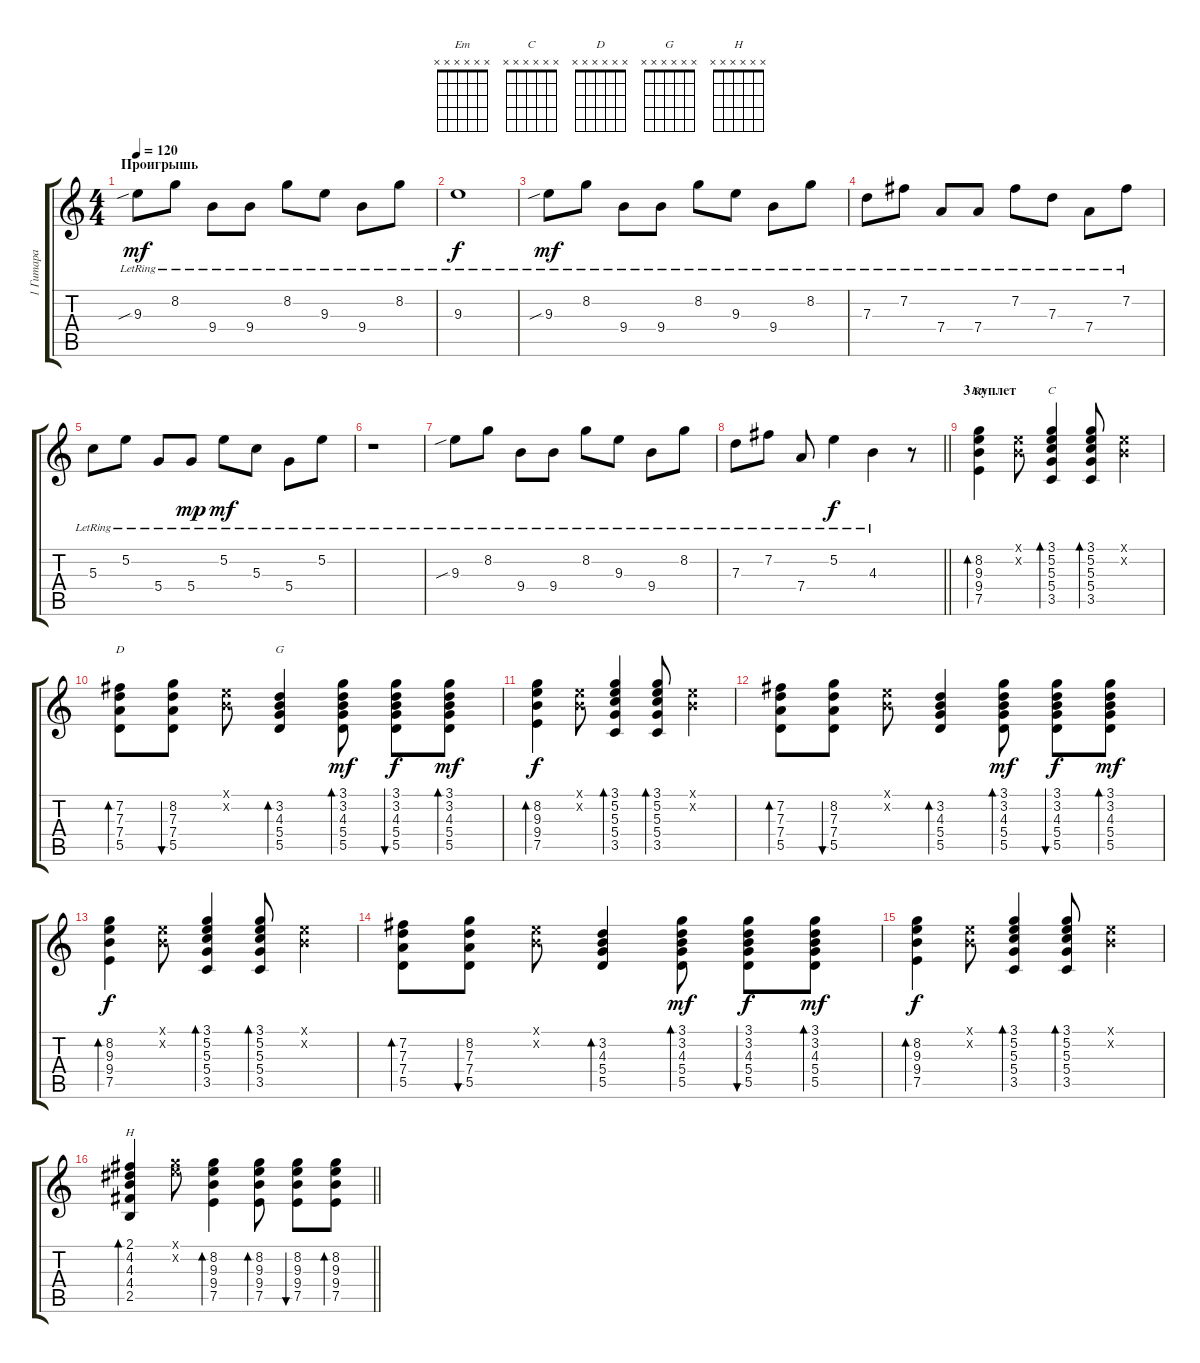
\track ("1 Гитара" "1 Гитара") {instrument acousticguitarsteel}
\staff {score tabs}
\tuning (E4 B3 G3 D3 A2 E2) {hide}
\chord ("Em" x x x x x x)
\chord ("C" x x x x x x)
\chord ("D" x x x x x x)
\chord ("G" x x x x x x)
\chord ("H" x x x x x x)
\ts (4 4)
\section ("" "Проигрышь")
\tempo 120
\clef g2
\ks c
9.3{sib lr}.8{dy mf} 8.2{lr}.8 9.4{lr}.8 9.4{lr}.8 8.2{lr}.8 9.3{lr}.8 9.4{lr}.8 8.2{lr}.8 |
9.3{lr}.1{dy f} |
9.3{sib lr}.8{dy mf} 8.2{lr}.8 9.4{lr}.8 9.4{lr}.8 8.2{lr}.8 9.3{lr}.8 9.4{lr}.8 8.2{lr}.8 |
7.3{lr}.8 7.2{lr}.8 7.4{lr}.8 7.4{lr}.8 7.2{lr}.8 7.3{lr}.8 7.4{lr}.8 7.2{lr}.8 |
5.3{lr}.8 5.2{lr}.8 5.4{lr}.8 5.4{lr}.8{dy mp} 5.2{lr}.8{dy mf} 5.3{lr}.8 5.4{lr}.8 5.2{lr}.8 |
r.1 |
9.3{sib lr}.8 8.2{lr}.8 9.4{lr}.8 9.4{lr}.8 8.2{lr}.8 9.3{lr}.8 9.4{lr}.8 8.2{lr}.8 |
\barLineRight lightlight
7.3{lr}.8 7.2{lr}.8 7.4{lr}.8 5.2{lr}.4{dy f} 4.3{lr}.4 r.8 |
\section ("" "3 куплет")
(8.2 9.3 9.4 7.5).4{bd 30 ch "Em"} (0.1{x} 0.2{x}).8 (3.1 5.2 5.3 5.4 3.5).4{bd 30 ch "C"} (3.1 5.2 5.3 5.4 3.5).8{bd 30} (0.1{x} 0.2{x}).4 |
(7.2 7.3 7.4 5.5).8{bd 30 ch "D"} (8.2 7.3 7.4 5.5).8{bu 30} (0.1{x} 0.2{x}).8 (3.2 4.3 5.4 5.5).4{bd 30 ch "G"} (3.1 3.2 4.3 5.4 5.5).8{bd 30 dy mf} (3.1 3.2 4.3 5.4 5.5).8{bu 30 dy f} (3.1 3.2 4.3 5.4 5.5).8{bd 30 dy mf} |
(8.2 9.3 9.4 7.5).4{bd 30 dy f} (0.1{x} 0.2{x}).8 (3.1 5.2 5.3 5.4 3.5).4{bd 30} (3.1 5.2 5.3 5.4 3.5).8{bd 30} (0.1{x} 0.2{x}).4 |
(7.2 7.3 7.4 5.5).8{bd 30} (8.2 7.3 7.4 5.5).8{bu 30} (0.1{x} 0.2{x}).8 (3.2 4.3 5.4 5.5).4{bd 30} (3.1 3.2 4.3 5.4 5.5).8{bd 30 dy mf} (3.1 3.2 4.3 5.4 5.5).8{bu 30 dy f} (3.1 3.2 4.3 5.4 5.5).8{bd 30 dy mf} |
(8.2 9.3 9.4 7.5).4{bd 30 dy f} (0.1{x} 0.2{x}).8 (3.1 5.2 5.3 5.4 3.5).4{bd 30} (3.1 5.2 5.3 5.4 3.5).8{bd 30} (0.1{x} 0.2{x}).4 |
(7.2 7.3 7.4 5.5).8{bd 30} (8.2 7.3 7.4 5.5).8{bu 30} (0.1{x} 0.2{x}).8 (3.2 4.3 5.4 5.5).4{bd 30} (3.1 3.2 4.3 5.4 5.5).8{bd 30 dy mf} (3.1 3.2 4.3 5.4 5.5).8{bu 30 dy f} (3.1 3.2 4.3 5.4 5.5).8{bd 30 dy mf} |
(8.2 9.3 9.4 7.5).4{bd 30 dy f} (0.1{x} 0.2{x}).8 (3.1 5.2 5.3 5.4 3.5).4{bd 30} (3.1 5.2 5.3 5.4 3.5).8{bd 30} (0.1{x} 0.2{x}).4 |
\barLineRight lightlight
(2.1 4.2 4.3 4.4 2.5).4{bd 30 ch "H"} (0.1{x} 8.2{x}).8 (8.2 9.3 9.4 7.5).4{bd 30} (8.2 9.3 9.4 7.5).8{bd 30} (8.2 9.3 9.4 7.5).8{bu 30} (8.2 9.3 9.4 7.5).8{bd 30}
